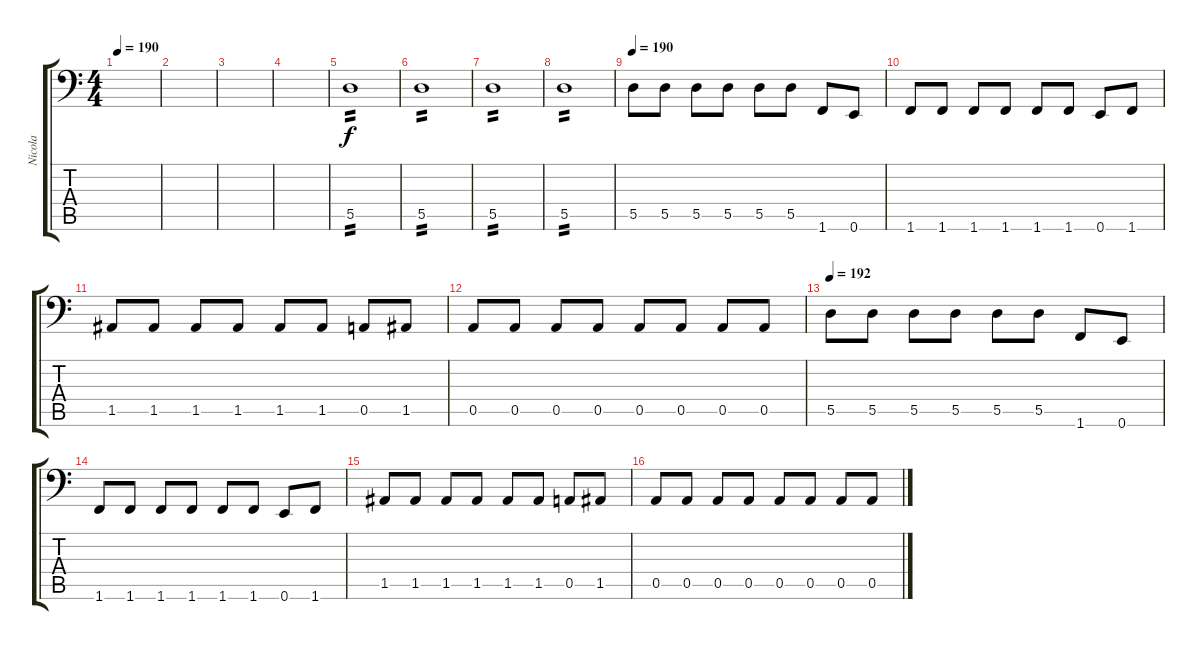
\track ("Nicola" "Nicola") {instrument electricbasspick}
\staff {score tabs}
\tuning (E3 B2 G2 D2 A1 E1) {hide}
\ts (4 4)
\tempo 190
\tempo 170
\tempo 190
\clef f4
\ks c
|
|
|
|
5.5.1{tp 2} |
5.5.1{tp 2} |
5.5.1{tp 2} |
5.5.1{tp 2} |
\tempo 190
5.5.8 5.5.8 5.5.8 5.5.8 5.5.8 5.5.8 1.6.8 0.6.8 |
1.6.8 1.6.8 1.6.8 1.6.8 1.6.8 1.6.8 0.6.8 1.6.8 |
1.5.8 1.5.8 1.5.8 1.5.8 1.5.8 1.5.8 0.5.8 1.5.8 |
0.5.8 0.5.8 0.5.8 0.5.8 0.5.8 0.5.8 0.5.8 0.5.8 |
\tempo 192
5.5.8 5.5.8 5.5.8 5.5.8 5.5.8 5.5.8 1.6.8 0.6.8 |
1.6.8 1.6.8 1.6.8 1.6.8 1.6.8 1.6.8 0.6.8 1.6.8 |
1.5.8 1.5.8 1.5.8 1.5.8 1.5.8 1.5.8 0.5.8 1.5.8 |
0.5.8 0.5.8 0.5.8 0.5.8 0.5.8 0.5.8 0.5.8 0.5.8
